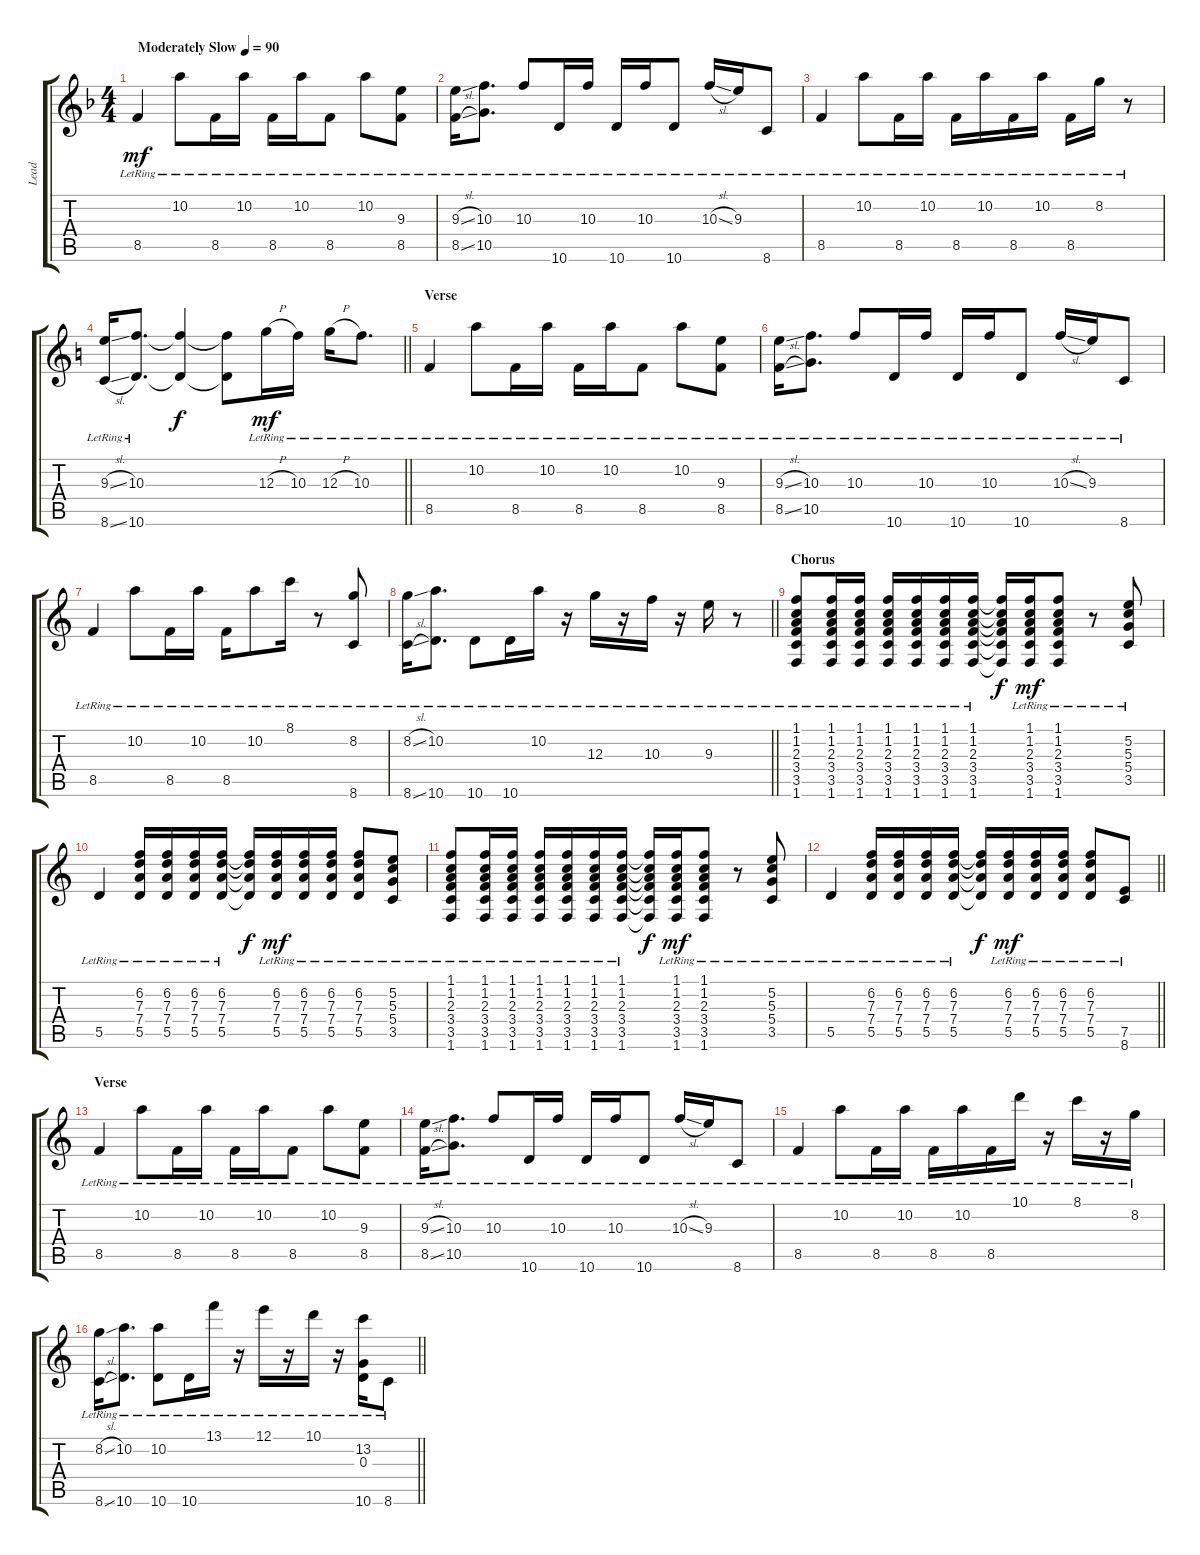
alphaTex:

\track ("Lead" "Lead") {instrument electricguitarclean}
\staff {score tabs}
\tuning (E4 B3 G3 D3 A2 E2) {hide}
\ts (4 4)
\tempo (90 "Moderately Slow")
\clef g2
\ks f
8.5{lr}.4{dy mf instrument electricguitarclean} 10.2{lr}.8 8.5{lr}.16 10.2{lr}.16 8.5{lr}.16 10.2{lr}.16 8.5{lr}.8 10.2{lr}.8 (9.3{lr} 8.5{lr}).8 |
(9.3{sl lr} 8.5{sl lr}).16 (10.3{lr} 10.5{lr}).8{d} 10.3{lr}.8 10.6{lr}.16 10.3{lr}.16 10.6{lr}.16 10.3{lr}.16 10.6{lr}.8 10.3{sl lr}.16 9.3{lr}.16 8.6{lr}.8 |
8.5{lr}.4 10.2{lr}.8 8.5{lr}.16 10.2{lr}.16 8.5{lr}.16 10.2{lr}.16 8.5{lr}.16 10.2{lr}.16 8.5{lr}.16 8.2{lr}.16 r.8 |
\barLineRight lightlight
\ks c
(9.3{sl lr} 8.6{sl lr}).16 (10.3{lr} 10.6{lr}).8{d} (10.3{t} 10.6{t}).4{dy f} (10.3{t} 10.6{t}).8 12.3{h lr}.16{dy mf} 10.3{lr}.16 12.3{h lr}.16 10.3{lr}.8{d} |
\section ("" "Verse")
8.5{lr}.4 10.2{lr}.8 8.5{lr}.16 10.2{lr}.16 8.5{lr}.16 10.2{lr}.16 8.5{lr}.8 10.2{lr}.8 (9.3{lr} 8.5{lr}).8 |
(9.3{sl lr} 8.5{sl lr}).16 (10.3{lr} 10.5{lr}).8{d} 10.3{lr}.8 10.6{lr}.16 10.3{lr}.16 10.6{lr}.16 10.3{lr}.16 10.6{lr}.8 10.3{sl lr}.16 9.3{lr}.16 8.6{lr}.8 |
8.5{lr}.4 10.2{lr}.8 8.5{lr}.16 10.2{lr}.16 8.5{lr}.16 10.2{lr}.8 8.1{lr}.16 r.8 (8.2{lr} 8.6{lr}).8 |
\barLineRight lightlight
(8.2{sl lr} 8.6{sl lr}).16 (10.2{lr} 10.6{lr}).8{d} 10.6{lr}.8 10.6{lr}.16 10.2{lr}.16 r.16 12.3{lr}.16 r.16 10.3{lr}.16 r.16 9.3{lr}.16 r.8 |
\section ("" "Chorus")
(1.1{lr} 1.2{lr} 2.3{lr} 3.4{lr} 3.5{lr} 1.6{lr}).8 (1.1{lr} 1.2{lr} 2.3{lr} 3.4{lr} 3.5{lr} 1.6{lr}).16 (1.1{lr} 1.2{lr} 2.3{lr} 3.4{lr} 3.5{lr} 1.6{lr}).16 (1.1{lr} 1.2{lr} 2.3{lr} 3.4{lr} 3.5{lr} 1.6{lr}).16 (1.1{lr} 1.2{lr} 2.3{lr} 3.4{lr} 3.5{lr} 1.6{lr}).16 (1.1{lr} 1.2{lr} 2.3{lr} 3.4{lr} 3.5{lr} 1.6{lr}).16 (1.1{lr} 1.2{lr} 2.3{lr} 3.4{lr} 3.5{lr} 1.6{lr}).16 (1.1{t} 1.2{t} 2.3{t} 3.4{t} 3.5{t} 1.6{t}).16{dy f} (1.1{lr} 1.2{lr} 2.3{lr} 3.4{lr} 3.5{lr} 1.6{lr}).16{dy mf} (1.1{lr} 1.2{lr} 2.3{lr} 3.4{lr} 3.5{lr} 1.6{lr}).8 r.8 (5.2{lr} 5.3{lr} 5.4{lr} 3.5{lr}).8 |
5.5{lr}.4 (6.2{lr} 7.3{lr} 7.4{lr} 5.5{lr}).16 (6.2{lr} 7.3{lr} 7.4{lr} 5.5{lr}).16 (6.2{lr} 7.3{lr} 7.4{lr} 5.5{lr}).16 (6.2{lr} 7.3{lr} 7.4{lr} 5.5{lr}).16 (6.2{t} 7.3{t} 7.4{t} 5.5{t}).16{dy f} (6.2{lr} 7.3{lr} 7.4{lr} 5.5{lr}).16{dy mf} (6.2{lr} 7.3{lr} 7.4{lr} 5.5{lr}).16 (6.2{lr} 7.3{lr} 7.4{lr} 5.5{lr}).16 (6.2{lr} 7.3{lr} 7.4{lr} 5.5{lr}).8 (5.2{lr} 5.3{lr} 5.4{lr} 3.5{lr}).8 |
(1.1{lr} 1.2{lr} 2.3{lr} 3.4{lr} 3.5{lr} 1.6{lr}).8 (1.1{lr} 1.2{lr} 2.3{lr} 3.4{lr} 3.5{lr} 1.6{lr}).16 (1.1{lr} 1.2{lr} 2.3{lr} 3.4{lr} 3.5{lr} 1.6{lr}).16 (1.1{lr} 1.2{lr} 2.3{lr} 3.4{lr} 3.5{lr} 1.6{lr}).16 (1.1{lr} 1.2{lr} 2.3{lr} 3.4{lr} 3.5{lr} 1.6{lr}).16 (1.1{lr} 1.2{lr} 2.3{lr} 3.4{lr} 3.5{lr} 1.6{lr}).16 (1.1{lr} 1.2{lr} 2.3{lr} 3.4{lr} 3.5{lr} 1.6{lr}).16 (1.1{t} 1.2{t} 2.3{t} 3.4{t} 3.5{t} 1.6{t}).16{dy f} (1.1{lr} 1.2{lr} 2.3{lr} 3.4{lr} 3.5{lr} 1.6{lr}).16{dy mf} (1.1{lr} 1.2{lr} 2.3{lr} 3.4{lr} 3.5{lr} 1.6{lr}).8 r.8 (5.2{lr} 5.3{lr} 5.4{lr} 3.5{lr}).8 |
\barLineRight lightlight
5.5{lr}.4 (6.2{lr} 7.3{lr} 7.4{lr} 5.5{lr}).16 (6.2{lr} 7.3{lr} 7.4{lr} 5.5{lr}).16 (6.2{lr} 7.3{lr} 7.4{lr} 5.5{lr}).16 (6.2{lr} 7.3{lr} 7.4{lr} 5.5{lr}).16 (6.2{t} 7.3{t} 7.4{t} 5.5{t}).16{dy f} (6.2{lr} 7.3{lr} 7.4{lr} 5.5{lr}).16{dy mf} (6.2{lr} 7.3{lr} 7.4{lr} 5.5{lr}).16 (6.2{lr} 7.3{lr} 7.4{lr} 5.5{lr}).16 (6.2{lr} 7.3{lr} 7.4{lr} 5.5{lr}).8 (7.5{lr} 8.6{lr}).8 |
\section ("" "Verse")
8.5{lr}.4 10.2{lr}.8 8.5{lr}.16 10.2{lr}.16 8.5{lr}.16 10.2{lr}.16 8.5{lr}.8 10.2{lr}.8 (9.3{lr} 8.5{lr}).8 |
(9.3{sl lr} 8.5{sl lr}).16 (10.3{lr} 10.5{lr}).8{d} 10.3{lr}.8 10.6{lr}.16 10.3{lr}.16 10.6{lr}.16 10.3{lr}.16 10.6{lr}.8 10.3{sl lr}.16 9.3{lr}.16 8.6{lr}.8 |
8.5{lr}.4 10.2{lr}.8 8.5{lr}.16 10.2{lr}.16 8.5{lr}.16 10.2{lr}.16 8.5{lr}.16 10.1{lr}.16 r.16 8.1{lr}.16 r.16 8.2{lr}.16 |
\barLineRight lightlight
(8.2{sl lr} 8.6{sl lr}).16 (10.2{lr} 10.6{lr}).8{d} (10.2{lr} 10.6{lr}).8 10.6{lr}.16 13.1{lr}.16 r.16 12.1{lr}.16 r.16 10.1{lr}.16 r.16 (13.2{lr} 0.3{lr} 10.6{lr}).16 8.6{lr}.8
